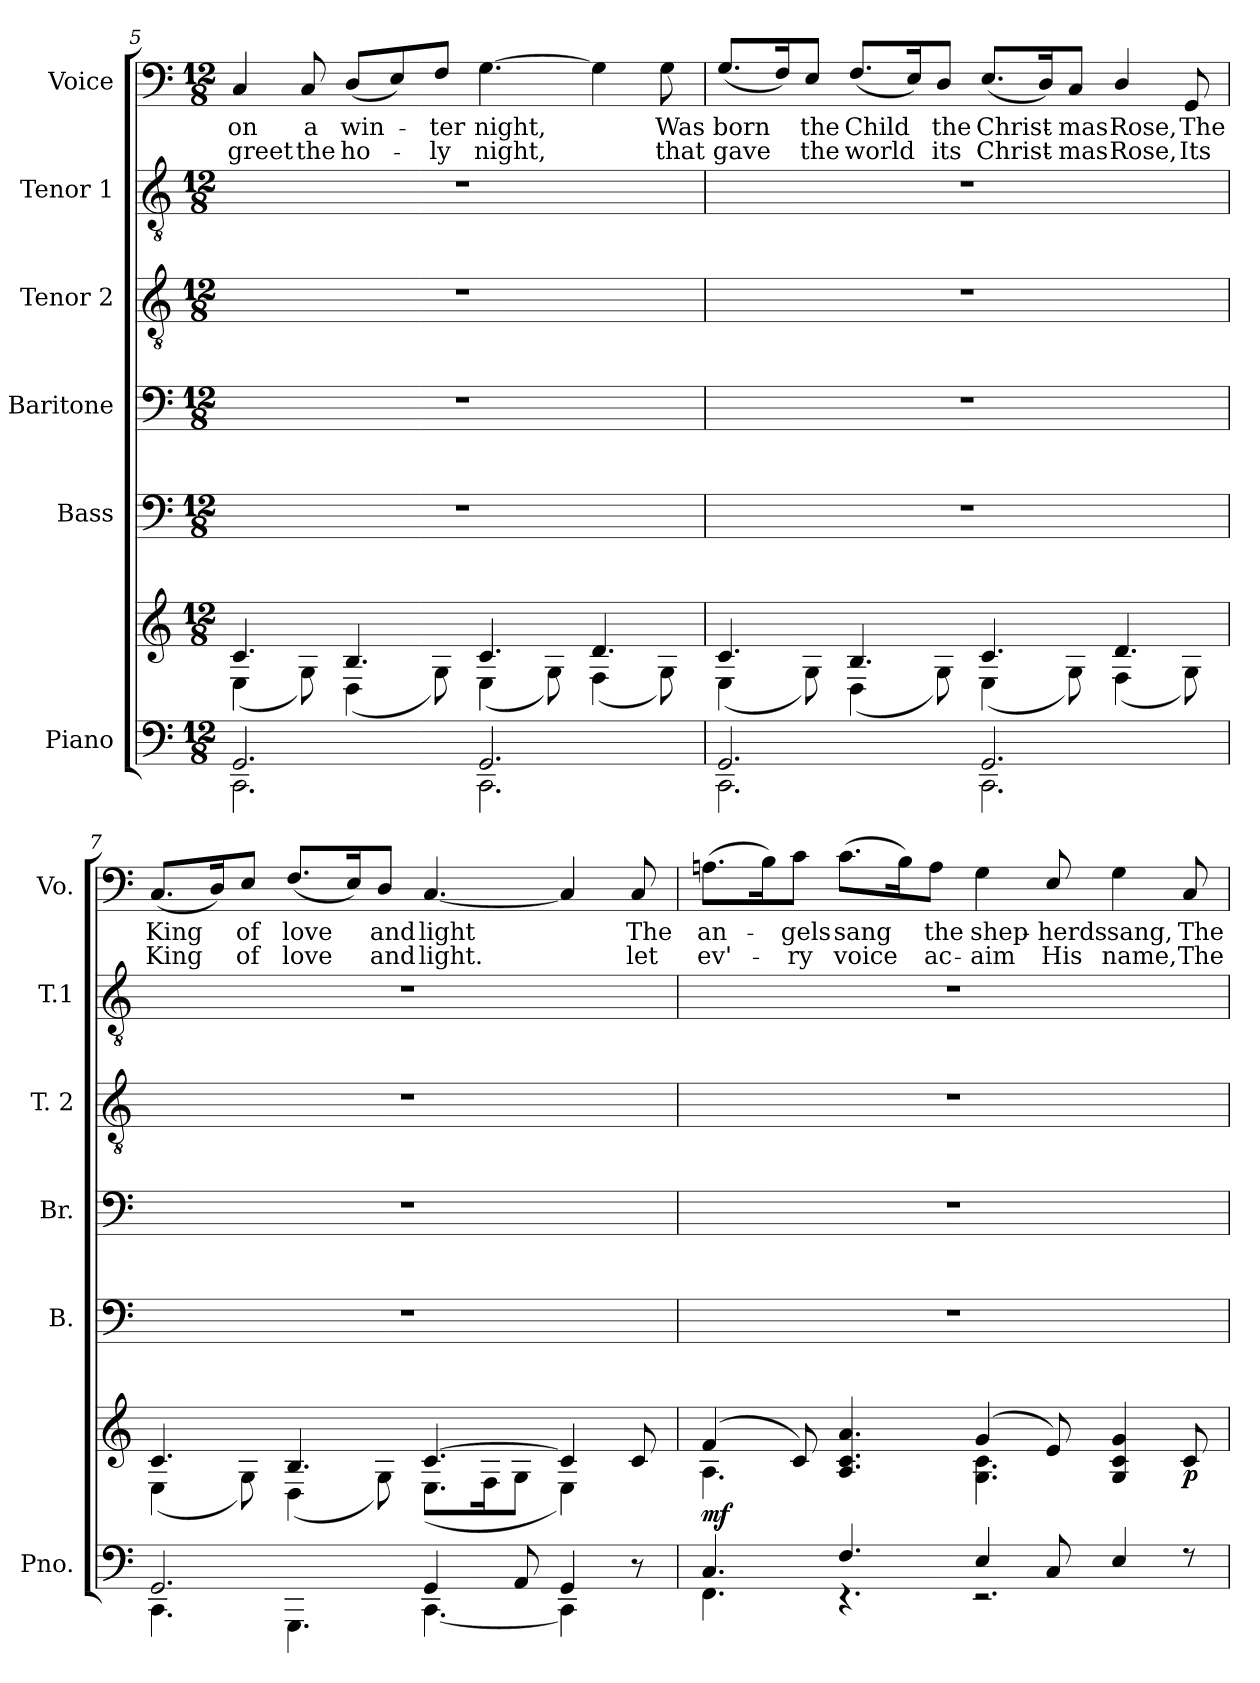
**kern	**kern	**dynam	**kern	**kern	**kern	**kern	**kern	**text	**text
*part6	*part6	*part6	*part5	*part4	*part3	*part2	*part1	*part1	*part1
*staff7	*staff6	*staff6/7	*staff5	*staff4	*staff3	*staff2	*staff1	*staff1	*staff1
*I"Piano	*	*	*I"Bass	*I"Baritone	*I"Tenor 2	*I"Tenor 1	*I"Voice	*	*
*I'Pno.	*	*	*I'B.	*I'Br.	*I'T. 2	*I'T.1	*I'Vo.	*	*
*clefF4	*clefG2	*	*clefF4	*clefF4	*clefGv2	*clefGv2	*clefF4	*	*
*k[]	*k[]	*	*k[]	*k[]	*k[]	*k[]	*k[]	*	*
*M12/8	*M12/8	*	*M12/8	*M12/8	*M12/8	*M12/8	*M12/8	*	*
=5	=5	=5	=5	=5	=5	=5	=5	=5	=5
*^	*^	*	*	*	*	*	*	*	*
!	!	!	!	!	!	!	!	!	!	!LO:LY:b	!LO:LY:b
2.GG/	2.CC\	4.c/	(<4E\	.	1.r	1.r	1.r	1.r	4C/	on	greet
!	!	!	!	!	!	!	!	!	!	!LO:LY:b	!LO:LY:b
.	.	.	8G\)	.	.	.	.	.	8C/	a	the
!	!	!	!	!	!	!	!	!	!	!LO:LY:b	!LO:LY:b
.	.	4.B/	(<4D\	.	.	.	.	.	(<8D/L	win-	-ho-
.	.	.	.	.	.	.	.	.	8E/)	.	.
!	!	!	!	!	!	!	!	!	!	!LO:LY:b	!LO:LY:b
.	.	.	8G\)	.	.	.	.	.	8F/J	-ter	ly
!	!	!	!	!	!	!	!	!	!	!LO:LY:b	!LO:LY:b
2.GG/	2.CC\	4.c/	(<4E\	.	.	.	.	.	[>4.G\	night,	night,
.	.	.	8G\)	.	.	.	.	.	.	.	.
.	.	4.d/	(<4F\	.	.	.	.	.	4G\]	.	.
!	!	!	!	!	!	!	!	!	!	!LO:LY:b	!LO:LY:b
.	.	.	8G\)	.	.	.	.	.	8G\	Was	that
!!LO:LB:g=z
=6	=6	=6	=6	=6	=6	=6	=6	=6	=6	=6	=6
!	!	!	!	!	!	!	!	!	!	!LO:LY:b	!LO:LY:b
2.GG/	2.CC\	4.c/	(<4E\	.	1.r	1.r	1.r	1.r	(<8.G/L	born	gave
.	.	.	.	.	.	.	.	.	16F/K)	.	.
!	!	!	!	!	!	!	!	!	!	!LO:LY:b	!LO:LY:b
.	.	.	8G\)	.	.	.	.	.	8E/J	the	the
!	!	!	!	!	!	!	!	!	!	!LO:LY:b	!LO:LY:b
.	.	4.B/	(<4D\	.	.	.	.	.	(<8.F/L	Child	world
.	.	.	.	.	.	.	.	.	16E/K)	.	.
!	!	!	!	!	!	!	!	!	!	!LO:LY:b	!LO:LY:b
.	.	.	8G\)	.	.	.	.	.	8D/J	the	its
!	!	!	!	!	!	!	!	!	!	!LO:LY:b	!LO:LY:b
2.GG/	2.CC\	4.c/	(<4E\	.	.	.	.	.	(<8.E/L	Christ-	-Christ-
.	.	.	.	.	.	.	.	.	16D/K)	.	.
!	!	!	!	!	!	!	!	!	!	!LO:LY:b	!LO:LY:b
.	.	.	8G\)	.	.	.	.	.	8C/J	-mas	mas
!	!	!	!	!	!	!	!	!	!	!LO:LY:b	!LO:LY:b
.	.	4.d/	(<4F\	.	.	.	.	.	4D/	Rose,	Rose,
!	!	!	!	!	!	!	!	!	!	!LO:LY:b	!LO:LY:b
.	.	.	8G\)	.	.	.	.	.	8GG/	The	Its
=7	=7	=7	=7	=7	=7	=7	=7	=7	=7	=7	=7
!	!	!	!	!	!	!	!	!	!	!LO:LY:b	!LO:LY:b
2.GG/	4.CC\	4.c/	(<4E\	.	1.r	1.r	1.r	1.r	(<8.C/L	King	King
.	.	.	.	.	.	.	.	.	16D/K)	.	.
!	!	!	!	!	!	!	!	!	!	!LO:LY:b	!LO:LY:b
.	.	.	8G\)	.	.	.	.	.	8E/J	of	of
!	!	!	!	!	!	!	!	!	!	!LO:LY:b	!LO:LY:b
.	4.GGG\	4.B/	(<4D\	.	.	.	.	.	(<8.F/L	love	love
.	.	.	.	.	.	.	.	.	16E/K)	.	.
!	!	!	!	!	!	!	!	!	!	!LO:LY:b	!LO:LY:b
.	.	.	8G\)	.	.	.	.	.	8D/J	and	and
!	!	!	!	!	!	!	!	!	!	!LO:LY:b	!LO:LY:b
4GG/	[<4.CC\	[>4.c/	(<8.E\L	.	.	.	.	.	[<4.C/	light	light.
.	.	.	16F\K	.	.	.	.	.	.	.	.
8AA/	.	.	8G\J	.	.	.	.	.	.	.	.
4GG/	4CC\]	4c/]	4E\)	.	.	.	.	.	4C/]	.	.
!	!	!	!	!	!	!	!	!	!	!LO:LY:b	!LO:LY:b
8r	8ryy	8c/	8ryy	.	.	.	.	.	8C/	The	let
!!LO:PB:g=z
=8	=8	=8	=8	=8	=8	=8	=8	=8	=8	=8	=8
!	!	!	!	!LO:DY:b	!	!	!	!	!	!LO:LY:b	!LO:LY:b
4.C/	4.FF\	(>4f/	4.A\	mf	1.r	1.r	1.r	1.r	(>8.An\L	an-	-ev'-
.	.	.	.	.	.	.	.	.	16B\K)	.	.
!	!	!	!	!	!	!	!	!	!	!LO:LY:b	!LO:LY:b
.	.	8c/)	.	.	.	.	.	.	8c\J	-gels	ry
!	!	!	!	!	!	!	!	!	!	!LO:LY:b	!LO:LY:b
4.F/	4.r	4.A/ 4.c/ 4.a/	4.ryy	.	.	.	.	.	(>8.c\L	sang	voice
.	.	.	.	.	.	.	.	.	16B\K)	.	.
!	!	!	!	!	!	!	!	!	!	!LO:LY:b	!LO:LY:b
.	.	.	.	.	.	.	.	.	8A\J	the	ac-
!	!	!	!	!	!	!	!	!	!	!LO:LY:b	!LO:LY:b
4E/	2.r	(>4g/	4.G\ 4.c\	.	.	.	.	.	4G\	-shep-	-aim
!	!	!	!	!	!	!	!	!	!	!LO:LY:b	!LO:LY:b
8C/	.	8e/)	.	.	.	.	.	.	8E/	herds	His
!	!	!	!	!	!	!	!	!	!	!LO:LY:b	!LO:LY:b
4E/	.	4G/ 4c/ 4g/	4.ryy	.	.	.	.	.	4G\	sang,	name,
!	!	!	!	!LO:DY:b	!	!	!	!	!	!LO:LY:b	!LO:LY:b
8r	.	8c/	.	p	.	.	.	.	8C/	The	The
*v	*v	*	*	*	*	*	*	*	*	*	*
*	*v	*v	*	*	*	*	*	*	*	*
=	=	=	=	=	=	=	=	=	=
*-	*-	*-	*-	*-	*-	*-	*-	*-	*-
